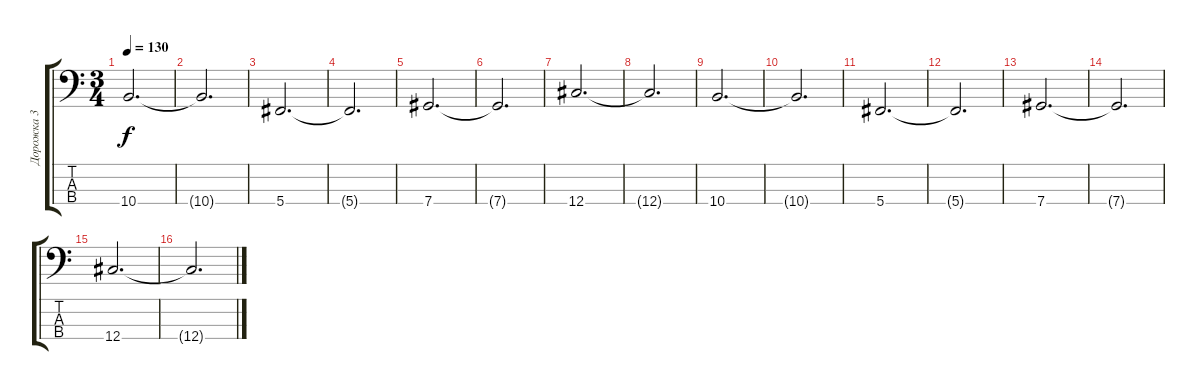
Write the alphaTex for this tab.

\track ("Дорожка 3" "Дорожка 3") {instrument slapbass1}
\staff {score tabs}
\tuning (Gb2 Db2 Ab1 Db1) {hide}
\ts (3 4)
\tempo 130
\clef f4
\ks c
10.4.2{d dy f} |
10.4{t}.2{d} |
5.4.2{d} |
5.4{t}.2{d} |
7.4.2{d volume 10} |
7.4{t}.2{d} |
12.4.2{d} |
12.4{t}.2{d} |
10.4.2{d} |
10.4{t}.2{d} |
5.4.2{d} |
5.4{t}.2{d} |
7.4.2{d volume 7} |
7.4{t}.2{d} |
12.4.2{d} |
12.4{t}.2{d}
